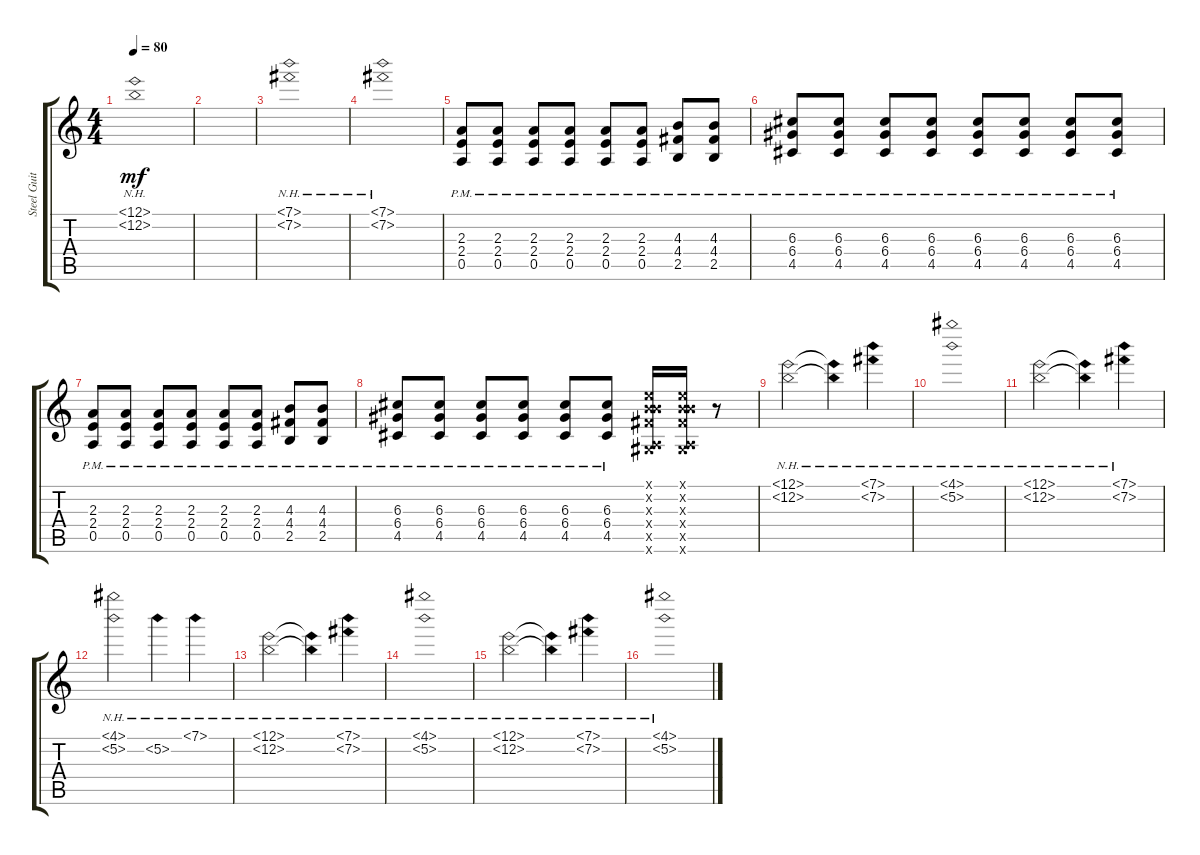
\track ("Steel Guitar" "Steel Guit") {instrument acousticguitarsteel}
\staff {score tabs}
\tuning (E4 B3 G3 D3 A2 E2) {hide}
\ts (4 4)
\tempo 80
\clef g2
\ks c
(12.1{nh} 12.2{nh}).1{dy mf} |
|
(7.1{nh} 7.2{nh}).1 |
(7.1{nh} 7.2{nh}).1 |
(2.3{pm} 2.4{pm} 0.5{pm}).8 (2.3{pm} 2.4{pm} 0.5{pm}).8 (2.3{pm} 2.4{pm} 0.5{pm}).8 (2.3{pm} 2.4{pm} 0.5{pm}).8 (2.3{pm} 2.4{pm} 0.5{pm}).8 (2.3{pm} 2.4{pm} 0.5{pm}).8 (4.3{pm} 4.4{pm} 2.5{pm}).8 (4.3{pm} 4.4{pm} 2.5{pm}).8 |
(6.3{pm} 6.4{pm} 4.5{pm}).8 (6.3{pm} 6.4{pm} 4.5{pm}).8 (6.3{pm} 6.4{pm} 4.5{pm}).8 (6.3{pm} 6.4{pm} 4.5{pm}).8 (6.3{pm} 6.4{pm} 4.5{pm}).8 (6.3{pm} 6.4{pm} 4.5{pm}).8 (6.3{pm} 6.4{pm} 4.5{pm}).8 (6.3{pm} 6.4{pm} 4.5{pm}).8 |
(2.3{pm} 2.4{pm} 0.5{pm}).8 (2.3{pm} 2.4{pm} 0.5{pm}).8 (2.3{pm} 2.4{pm} 0.5{pm}).8 (2.3{pm} 2.4{pm} 0.5{pm}).8 (2.3{pm} 2.4{pm} 0.5{pm}).8 (2.3{pm} 2.4{pm} 0.5{pm}).8 (4.3{pm} 4.4{pm} 2.5{pm}).8 (4.3{pm} 4.4{pm} 2.5{pm}).8 |
(6.3{pm} 6.4{pm} 4.5{pm}).8 (6.3{pm} 6.4{pm} 4.5{pm}).8 (6.3{pm} 6.4{pm} 4.5{pm}).8 (6.3{pm} 6.4{pm} 4.5{pm}).8 (6.3{pm} 6.4{pm} 4.5{pm}).8 (6.3{pm} 6.4{pm} 4.5{pm}).8 (0.1{x} 0.2{x} 4.3{x} 4.4{x} 0.5{x} 4.6{x}).16 (0.1{x} 0.2{x} 4.3{x} 4.4{x} 0.5{x} 4.6{x}).16 r.8 |
(12.1{nh} 12.2{nh}).2 (12.1{nh t} 12.2{nh t}).4 (7.1{nh} 7.2{nh}).4 |
(4.1{nh} 5.2{nh}).1 |
(12.1{nh} 12.2{nh}).2 (12.1{nh t} 12.2{nh t}).4 (7.1{nh} 7.2{nh}).4 |
(4.1{nh} 5.2{nh}).2 5.2{nh}.4 7.1{nh}.4 |
(12.1{nh} 12.2{nh}).2 (12.1{nh t} 12.2{nh t}).4 (7.1{nh} 7.2{nh}).4 |
(4.1{nh} 5.2{nh}).1 |
(12.1{nh} 12.2{nh}).2 (12.1{nh t} 12.2{nh t}).4 (7.1{nh} 7.2{nh}).4 |
(4.1{nh} 5.2{nh}).1
